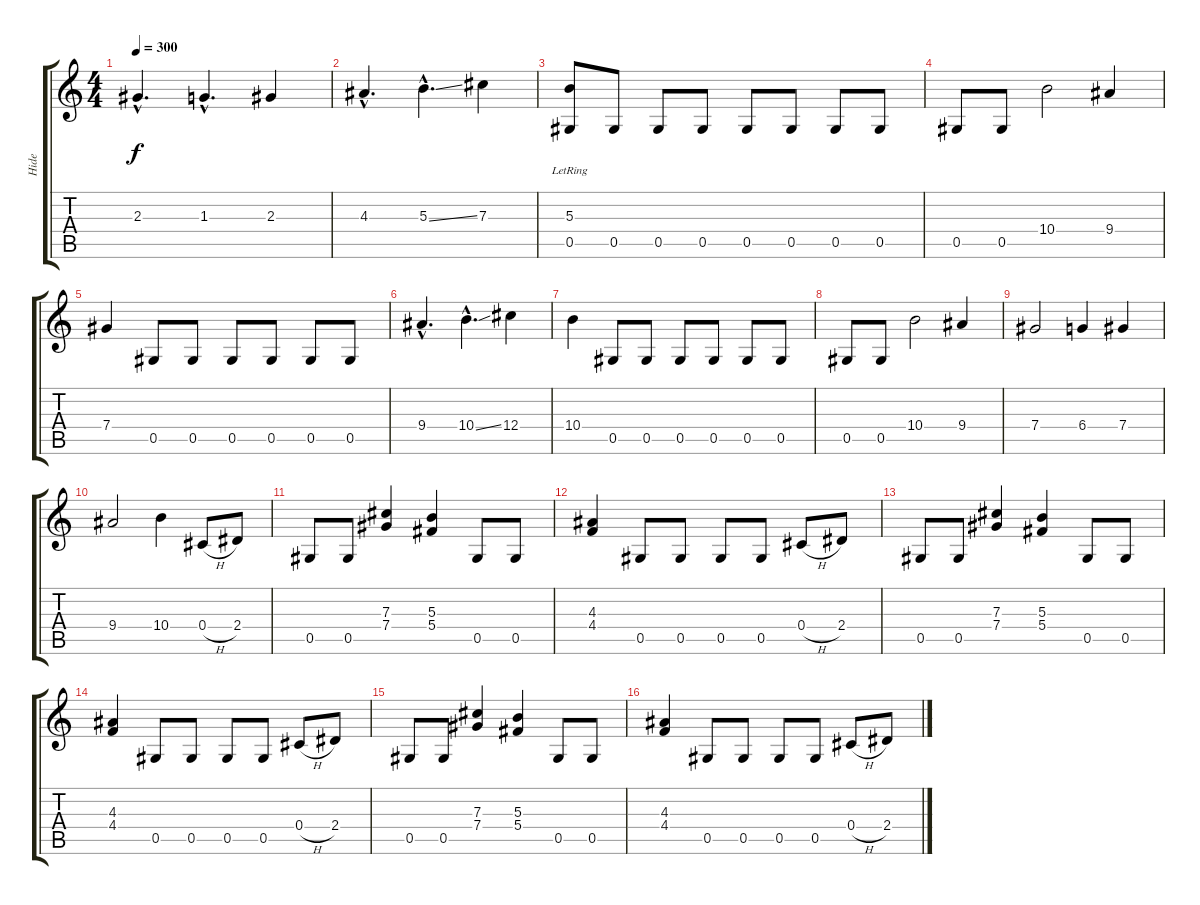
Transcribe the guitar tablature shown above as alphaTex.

\track ("Hide" "Hide") {instrument overdrivenguitar}
\staff {score tabs}
\tuning (Eb4 Bb3 Gb3 Db3 Ab2 Eb2) {hide}
\ts (4 4)
\tempo 300
\clef g2
\ks c
2.3{hac}.4{d dy f} 1.3{hac}.4{d} 2.3.4 |
4.3{hac}.4{d} 5.3{ss hac}.4{d} 7.3.4 |
(5.3{lr} 0.5).8 0.5.8 0.5.8 0.5.8 0.5.8 0.5.8 0.5.8 0.5.8 |
0.5.8 0.5.8 10.4.2 9.4.4 |
7.4.4 0.5.8 0.5.8 0.5.8 0.5.8 0.5.8 0.5.8 |
9.4{hac}.4{d} 10.4{ss hac}.4{d} 12.4.4 |
10.4.4 0.5.8 0.5.8 0.5.8 0.5.8 0.5.8 0.5.8 |
0.5.8 0.5.8 10.4.2 9.4.4 |
7.4.2 6.4.4 7.4.4 |
9.4.2 10.4.4 0.4{h}.8 2.4.8 |
0.5.8 0.5.8 (7.3 7.4).4 (5.3 5.4).4 0.5.8 0.5.8 |
(4.3 4.4).4 0.5.8 0.5.8 0.5.8 0.5.8 0.4{h}.8 2.4.8 |
0.5.8 0.5.8 (7.3 7.4).4 (5.3 5.4).4 0.5.8 0.5.8 |
(4.3 4.4).4 0.5.8 0.5.8 0.5.8 0.5.8 0.4{h}.8 2.4.8 |
0.5.8 0.5.8 (7.3 7.4).4 (5.3 5.4).4 0.5.8 0.5.8 |
(4.3 4.4).4 0.5.8 0.5.8 0.5.8 0.5.8 0.4{h}.8 2.4.8
